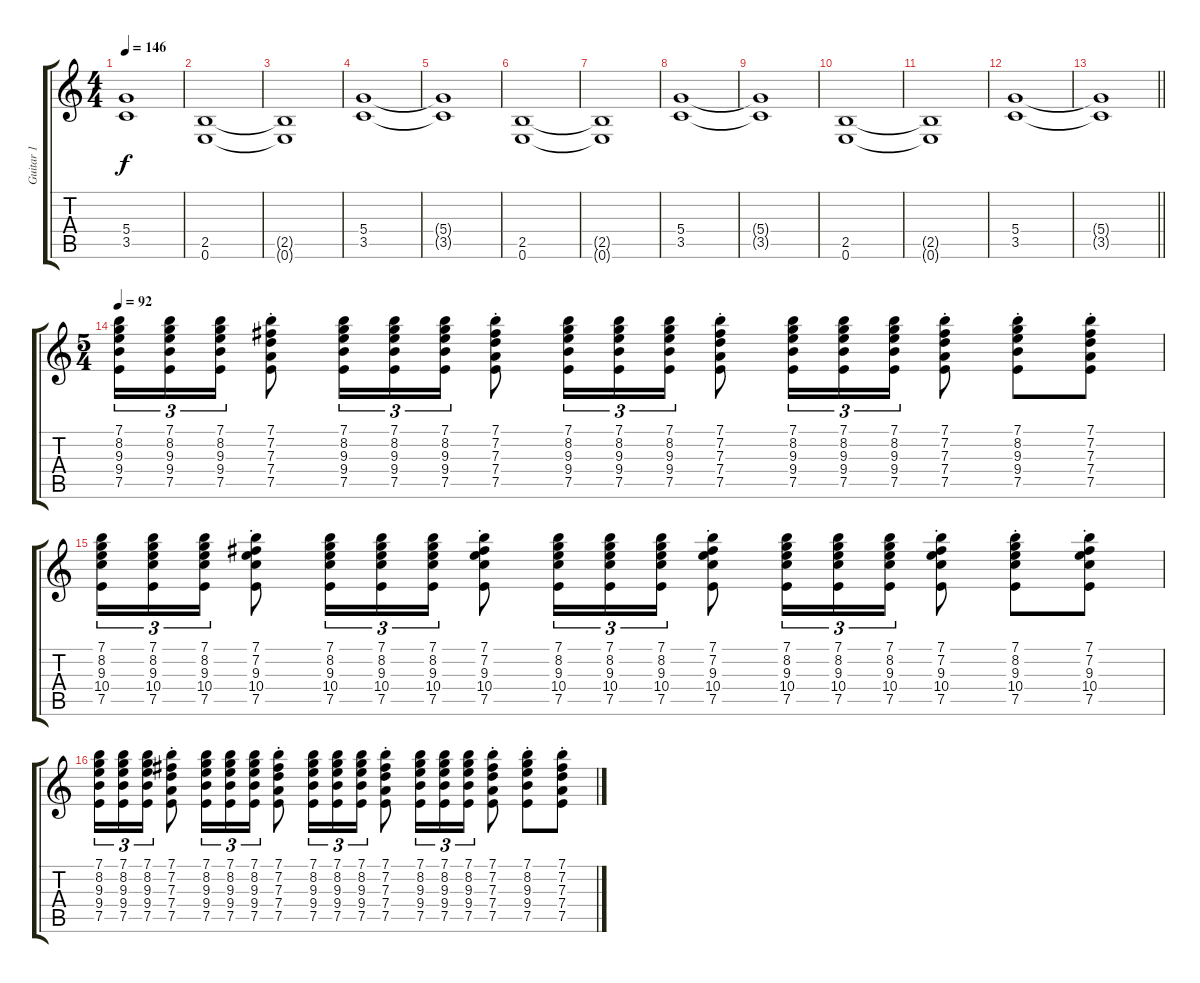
\track ("Guitar 1" "Guitar 1") {instrument overdrivenguitar}
\staff {score tabs}
\tuning (E4 B3 G3 D3 A2 E2) {hide}
\ts (4 4)
\tempo 146
\clef g2
\ks c
(5.4{t} 3.5{t}).1{dy f} |
(2.5 0.6).1 |
(2.5{t} 0.6{t}).1 |
(5.4 3.5).1 |
(5.4{t} 3.5{t}).1 |
(2.5 0.6).1 |
(2.5{t} 0.6{t}).1 |
(5.4 3.5).1 |
(5.4{t} 3.5{t}).1 |
(2.5 0.6).1 |
(2.5{t} 0.6{t}).1 |
(5.4 3.5).1 |
\barLineRight lightlight
(5.4{t} 3.5{t}).1 |
\ts (5 4)
\tempo 92
(7.1 8.2 9.3 9.4 7.5).16{tu (3 2)} (7.1 8.2 9.3 9.4 7.5).16{tu (3 2)} (7.1 8.2 9.3 9.4 7.5).16{tu (3 2)} (7.1{st} 7.2{st} 7.3{st} 7.4{st} 7.5{st}).8 (7.1 8.2 9.3 9.4 7.5).16{tu (3 2)} (7.1 8.2 9.3 9.4 7.5).16{tu (3 2)} (7.1 8.2 9.3 9.4 7.5).16{tu (3 2)} (7.1{st} 7.2{st} 7.3{st} 7.4{st} 7.5{st}).8 (7.1 8.2 9.3 9.4 7.5).16{tu (3 2)} (7.1 8.2 9.3 9.4 7.5).16{tu (3 2)} (7.1 8.2 9.3 9.4 7.5).16{tu (3 2)} (7.1{st} 7.2{st} 7.3{st} 7.4{st} 7.5{st}).8 (7.1 8.2 9.3 9.4 7.5).16{tu (3 2)} (7.1 8.2 9.3 9.4 7.5).16{tu (3 2)} (7.1 8.2 9.3 9.4 7.5).16{tu (3 2)} (7.1{st} 7.2{st} 7.3{st} 7.4{st} 7.5{st}).8 (7.1{st} 8.2{st} 9.3{st} 9.4{st} 7.5{st}).8 (7.1{st} 7.2{st} 7.3{st} 7.4{st} 7.5{st}).8 |
(7.1 8.2 9.3 10.4 7.5).16{tu (3 2)} (7.1 8.2 9.3 10.4 7.5).16{tu (3 2)} (7.1 8.2 9.3 10.4 7.5).16{tu (3 2)} (7.1{st} 7.2{st} 9.3{st} 10.4{st} 7.5{st}).8 (7.1 8.2 9.3 10.4 7.5).16{tu (3 2)} (7.1 8.2 9.3 10.4 7.5).16{tu (3 2)} (7.1 8.2 9.3 10.4 7.5).16{tu (3 2)} (7.1{st} 7.2{st} 9.3{st} 10.4{st} 7.5{st}).8 (7.1 8.2 9.3 10.4 7.5).16{tu (3 2)} (7.1 8.2 9.3 10.4 7.5).16{tu (3 2)} (7.1 8.2 9.3 10.4 7.5).16{tu (3 2)} (7.1{st} 7.2{st} 9.3{st} 10.4{st} 7.5{st}).8 (7.1 8.2 9.3 10.4 7.5).16{tu (3 2)} (7.1 8.2 9.3 10.4 7.5).16{tu (3 2)} (7.1 8.2 9.3 10.4 7.5).16{tu (3 2)} (7.1{st} 7.2{st} 9.3{st} 10.4{st} 7.5{st}).8 (7.1{st} 8.2{st} 9.3{st} 10.4{st} 7.5{st}).8 (7.1{st} 7.2{st} 9.3{st} 10.4{st} 7.5{st}).8 |
(7.1 8.2 9.3 9.4 7.5).16{tu (3 2)} (7.1 8.2 9.3 9.4 7.5).16{tu (3 2)} (7.1 8.2 9.3 9.4 7.5).16{tu (3 2)} (7.1{st} 7.2{st} 7.3{st} 7.4{st} 7.5{st}).8 (7.1 8.2 9.3 9.4 7.5).16{tu (3 2)} (7.1 8.2 9.3 9.4 7.5).16{tu (3 2)} (7.1 8.2 9.3 9.4 7.5).16{tu (3 2)} (7.1{st} 7.2{st} 7.3{st} 7.4{st} 7.5{st}).8 (7.1 8.2 9.3 9.4 7.5).16{tu (3 2)} (7.1 8.2 9.3 9.4 7.5).16{tu (3 2)} (7.1 8.2 9.3 9.4 7.5).16{tu (3 2)} (7.1{st} 7.2{st} 7.3{st} 7.4{st} 7.5{st}).8 (7.1 8.2 9.3 9.4 7.5).16{tu (3 2)} (7.1 8.2 9.3 9.4 7.5).16{tu (3 2)} (7.1 8.2 9.3 9.4 7.5).16{tu (3 2)} (7.1{st} 7.2{st} 7.3{st} 7.4{st} 7.5{st}).8 (7.1{st} 8.2{st} 9.3{st} 9.4{st} 7.5{st}).8 (7.1{st} 7.2{st} 7.3{st} 7.4{st} 7.5{st}).8
